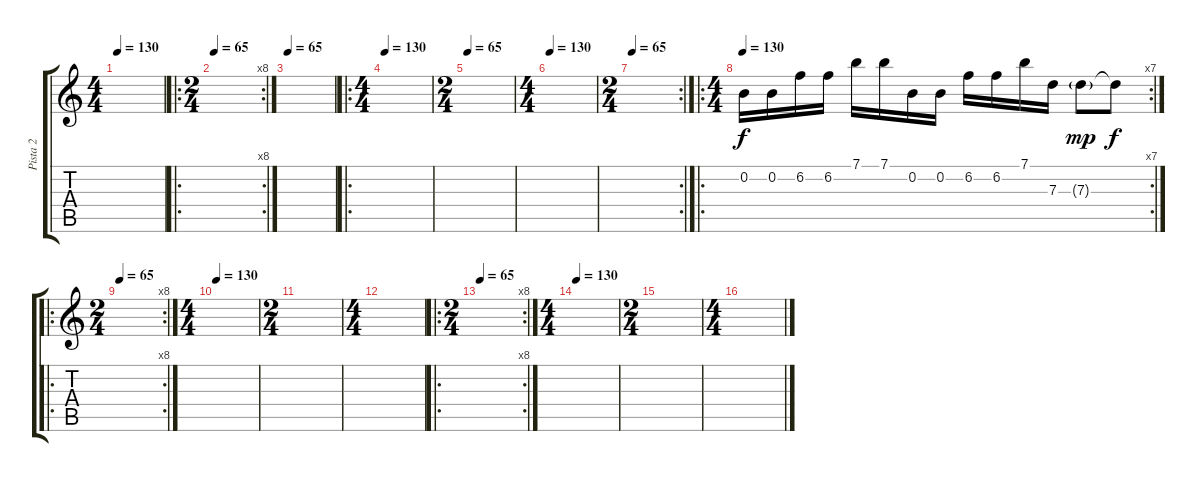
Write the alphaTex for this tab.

\track ("Pista 2" "Pista 2") {instrument overdrivenguitar}
\staff {score tabs}
\tuning (E4 B3 G3 D3 A2 E2) {hide}
\ts (4 4)
\tempo 130
\clef g2
\ks c
|
\ro
\rc 8
\ts (2 4)
\tempo 65
|
\tempo 65
|
\ro
\ts (4 4)
\tempo 130
|
\ts (2 4)
\tempo 65
|
\ts (4 4)
\tempo 130
|
\rc 2
\ts (2 4)
\tempo 65
|
\ro
\rc 7
\ts (4 4)
\tempo 130
0.2.16{dy f volume 10} 0.2.16 6.2.16 6.2.16 7.1.16 7.1.16 0.2.16 0.2.16 6.2.16 6.2.16 7.1.16 7.3.16 7.3{g}.8{dy mp} 7.3{t}.8{dy f} |
\ro
\rc 8
\ts (2 4)
\tempo 65
|
\ts (4 4)
\tempo 130
|
\ts (2 4)
|
\ts (4 4)
|
\ro
\rc 8
\ts (2 4)
\tempo 65
|
\ts (4 4)
\tempo 130
|
\ts (2 4)
|
\ts (4 4)
